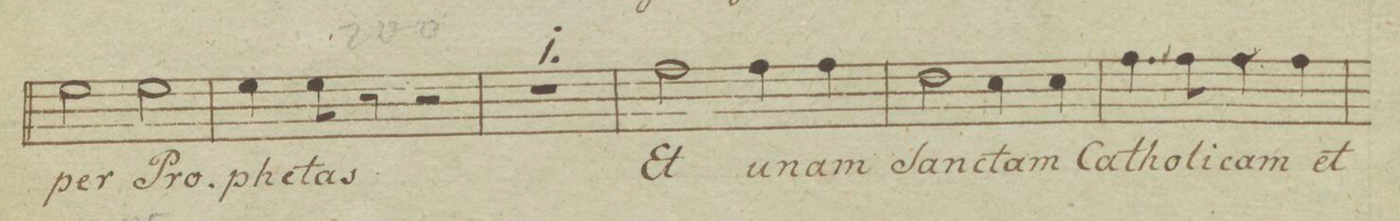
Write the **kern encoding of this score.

**kern	**text	**dynam
*I"Tenore	*	*
*clefC4	*	*
*k[b-e-a-]	*	*
*met(c)	*	*
*M4/4	*	*
2d\	per	.
2d\	Pro-	.
=196	=196	=196
4d\	-phe-	.
8d\	-tas	.
8r	.	.
2r	.	.
=197	=197	=197
1r	.	.
=198	=198	=198
2e-\	Et	.
4e-\	u-	.
4e-\	-nam	.
=199	=199	=199
2c\	San-	.
4B-\	-ctam	.
4B-\	Ca-	.
=200	=200	=200
4.e-\	-tho-	.
8e-\	-li-	.
4e-\	-cam	.
4e-\	et	.
=201	=201	=201
*-	*-	*-
